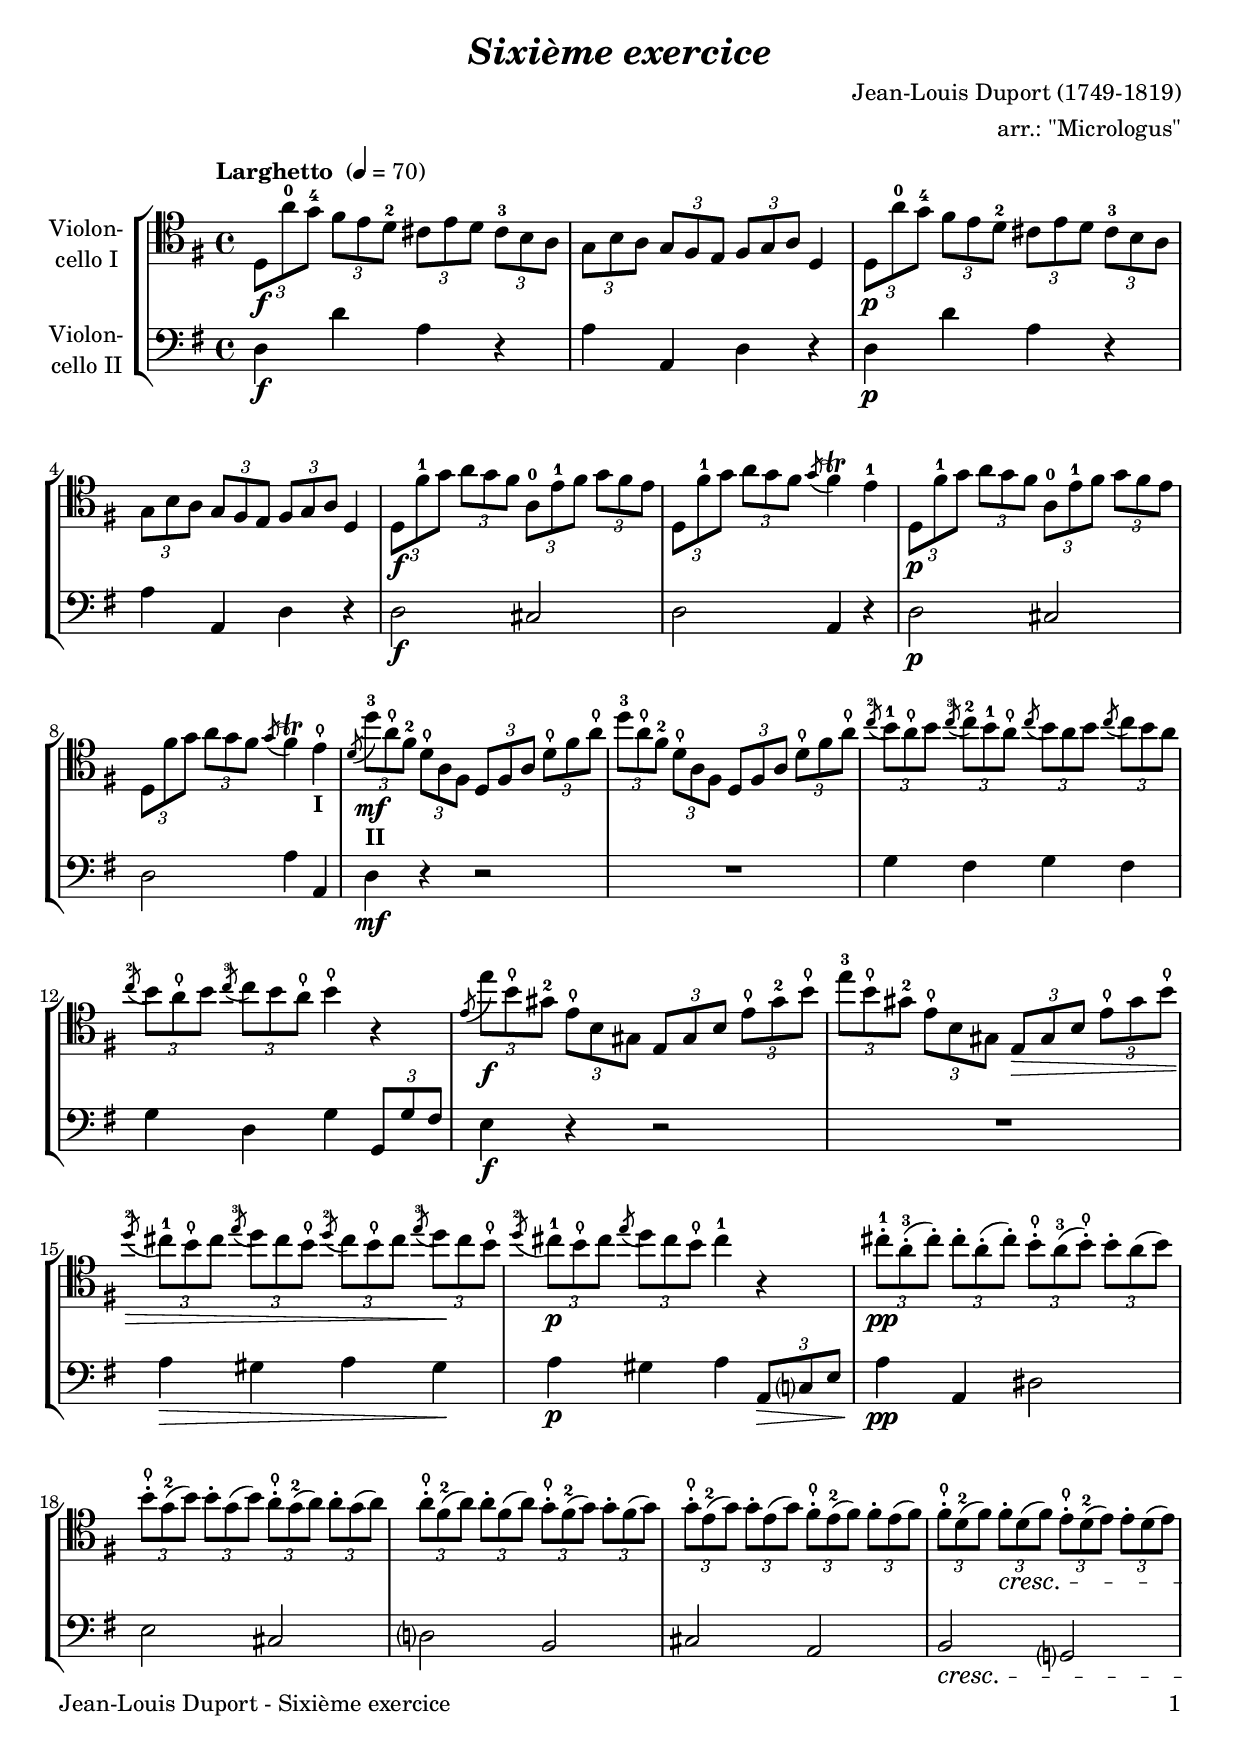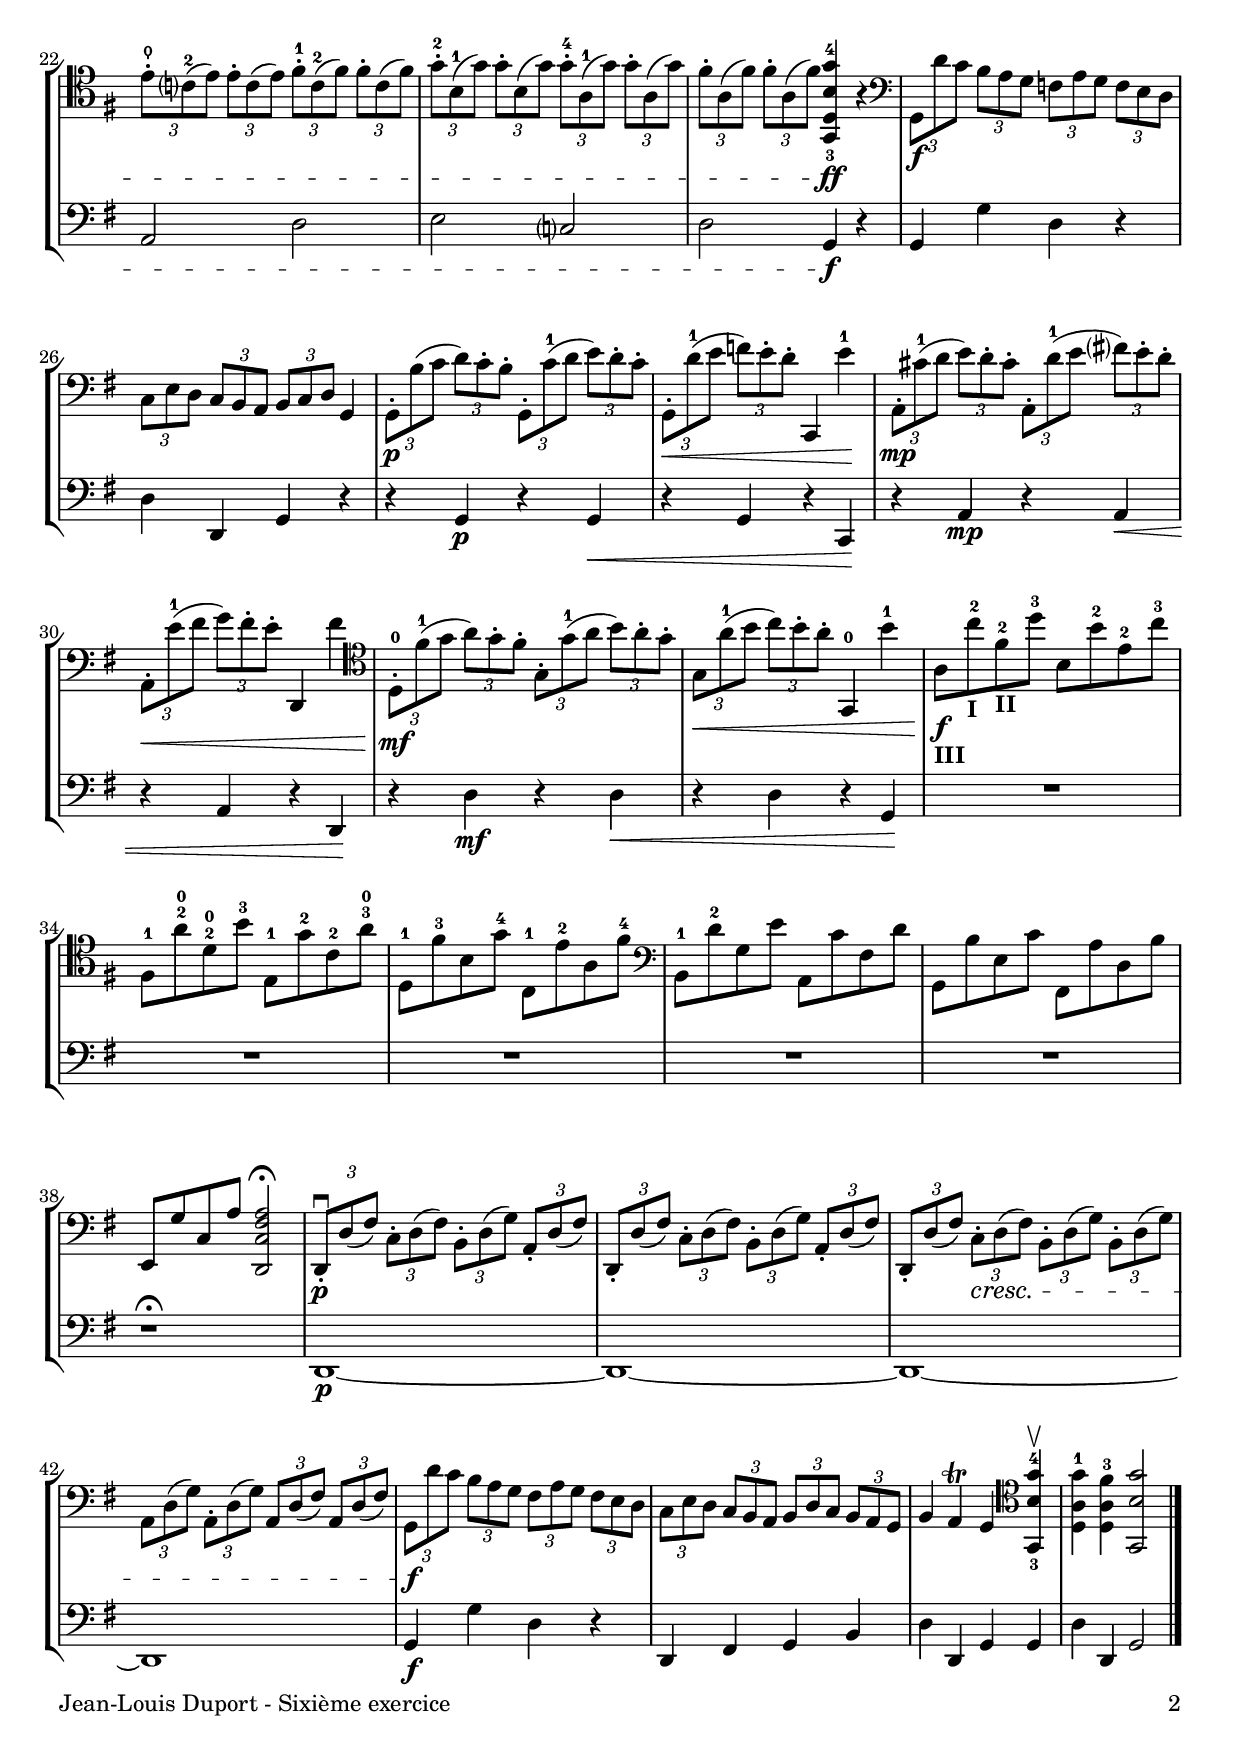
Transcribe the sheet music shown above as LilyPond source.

\version "2.18.2"
\include "deutsch.ly"
  
#(set-global-staff-size 20)

\header {
  title     = \markup \bold \italic "Sixième exercice"
  composer  = "Jean-Louis Duport (1749-1819)"
  arranger  = "arr.: \"Micrologus\""
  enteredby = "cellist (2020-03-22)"
%  piece     = ""
}

voiceconsts = {
  \key g \major
  \time 4/4
  \clef "bass"
%  \numericTimeSignature
  \compressFullBarRests
  % Set default beaming for all staves
%  \set Timing.beamExceptions = #'()
%  \set Timing.baseMoment     = #(ly:make-moment 1 4)
%  \set Timing.beatStructure  = #'(1 1 1)
  \tempo "Larghetto " 4=70
}

micl = "clarinet"
mifl = "flute"
miob = "oboe"
mifh = "french horn"
misx = "tenor sax"
mist = "string ensemble 1"
miba = "cello"
%miba = "bassoon"
mikl = "harpsichord"

rall = \mark \markup \box \italic "rall."
sa = \markup \bold "I"
sd = \markup \bold "II"
sg = \markup \bold "III"
sc = \markup \bold "IV"

va = \relative c {
  \voiceconsts
  \clef "tenor"

  \tuplet 3/2 4 {
    d8\f a''-0 g-4 fis e d-2 cis e d cis-3 h a
    g h a g fis e fis g a
  } d,4
  \tuplet 3/2 4 {
    d8\p a''-0 g-4 fis e d-2 cis e d cis-3 h a
    g h a g fis e fis g a
  } d,4
  \tuplet 3/2 4 {
    d8\f fis'-1 g a g fis a,-0 e'-1 fis g fis e

    d, fis'-1 g a g fis
  } \acciaccatura g fis4\trill e-1
  \tuplet 3/2 4 {
    d,8\p fis'-1 g a g fis a,-0 e'-1 fis g fis e
    d, fis' g a g fis
  } \acciaccatura g fis4\trill e\thumb_\sa

  \acciaccatura d8 \tuplet 3/2 4 { d'-3\mf_\sd a\thumb fis-2 d\thumb a fis d fis a d\thumb fis a\thumb }
  \tuplet 3/2 4 { d-3 a\thumb fis-2 d\thumb a fis d fis a d\thumb fis a\thumb }
  \acciaccatura c-2 \tuplet 3/2 4 { h-1 a\thumb h } \acciaccatura c-3 \tuplet 3/2 4 { c-2 h-1 a\thumb } \acciaccatura c \tuplet 3/2 4 { h a h } \acciaccatura c \tuplet 3/2 4 { c h a }
  
  \acciaccatura c-2 \tuplet 3/2 4 { h a\thumb h } \acciaccatura c-3 \tuplet 3/2 4 { c h a\thumb } h4\thumb r
  \acciaccatura e,8 \tuplet 3/2 4 { e'\f h\thumb gis-2 e\thumb h gis e gis h e\thumb gis-2 h\thumb }
  \tuplet 3/2 4 { e-3 h\thumb gis-2 e\thumb h gis e\> gis h e\thumb gis h\thumb }

  \acciaccatura d-2 \tuplet 3/2 4 { cis-1 h\thumb cis } \acciaccatura e-3 \tuplet 3/2 4 { d cis h\thumb } \acciaccatura d-2 \tuplet 3/2 4 { cis h\thumb cis } \acciaccatura e-3 \tuplet 3/2 4 { d\! cis h\thumb }
  \acciaccatura d-2 \tuplet 3/2 4 { cis-1\p h\thumb cis } \acciaccatura e \tuplet 3/2 4 { d cis h\thumb } cis4-1 r

  \tuplet 3/2 4 {
    cis8-.-1\pp a(-.-3 cis)-. cis-. a(-. cis)-. h-.\thumb a(-3 h)-.\thumb h-. a( h)
    h-.\thumb g(-2 h) h-. g( h) a-.\thumb g(-2 a) a-. g( a)
    a-.\thumb fis(-2 a) a-. fis( a) g-.\thumb fis(-2 g) g-. fis( g)

    g-.\thumb e(-2 g) g-. e( g) fis-.\thumb e(-2 fis) fis-. e( fis)
    fis-.\thumb d(-2 fis) fis-.\cresc d( fis) e-.\thumb d(-2 e) e-. d( e)
    e-.\thumb c?(-2  e) e-. c( e) fis-.-1 c(-2 fis) fis-. c( fis)

    g-.-2 h,(-1 g') g-. h,( g') g-.-4 a,(-1 g') g-. a,( g')
    fis-. a,( fis') fis-. a,( fis')
  } <g,, d' h'-3 g'-4>4\ff r \clef "bass"
  \tuplet 3/2 4 {
    g8\f d'' c h a g f a g f e d

    c e d c h a h c d
  } g,4
  \tuplet 3/2 4 {
    g8-.\p h'( c d) c-. h-. g,-. c'(-1 d e) d-. c-.
    g,-.\< d''(-1 e f) e-. d-.
  } c,,4 e''-1\!

  \tuplet 3/2 4 {
    a,,8-.\mp cis'(-1 d e) d-. cis-. a,-. d'(-1 e fis?) e-. d-.
    a,-.\< e''(-1 fis g) fis-. e-.
  } d,,4 fis'' \clef "tenor"
  \tuplet 3/2 4 {
    d,8-.-0\!\mf fis'(-1 g a) g-. fis-. g,-. g'(-1 a h) a-. g-.

    g,\<a'(-1 h c) h-. a-.
  } g,,4-0 h''-1
  a,8_\sg\f c'-2_\sa fis,-2_\sd d'-3 h, h'-2 e,-2 c'-3
  fis,,-1 a'-2-0 d,-2-0 h'-3 e,,-1 g'-2 c,-2 a'-3-0
  d,,-1 fis'-3 h, g'-4 c,,-1 e'-2 a, fis'-4 \clef "bass"

  h,,-1 d'-2 g, e' a,, c' fis, d'
  g,, h' e, c' fis,, a' d, h'
  e,, g' c, a' <d,, c' fis a>2\fermata
  \tuplet 3/2 4 {
    d8-.^\downbow\p d'( fis) c-. d( fis) h,-. d( g) a,-. d( fis)

    d,-. d'( fis) c-. d( fis) h,-. d( g) a,-. d( fis)
    d,-. d'( fis) c-.\cresc d( fis) h,-. d( g) h,-. d( g)
    a, d( g) a,-. d( g) a, d( fis) a, d( fis)

    g,\f d'' c h a g fis a g fis e d
    c e d c h a h d c h a g
  }
  h4 a\trill g \clef "tenor" <g h'-3 g'-4>\upbow
  <d'-1 a' g'> <d a' fis'-3> <g, h' g'>2 \bar "|."
}

vb = \relative c {
  \voiceconsts

  d4\f d' a r
  a a, d r

  d\p d' a r
  a a, d r
  d2\f cis

  d a4 r
  d2\p cis
  d a'4 a,

  d\mf r r2
  R1
  g4 fis g fis

  g d g \tuplet 3/2 4 { g,8 g' fis }
  e4\f r r2
  R1

  a4\> gis a gis\!
  a\p gis a \tuplet 3/2 4 { a,8\> c? e }

  a4\!\pp a, dis2
  e cis
  d? h

  cis a
  h\cresc g?
  a d

  e c?
  d g,4\f r
  g g' d r

  d d, g r
  r g\p r g\<
  r g r c,\!

  r a'\mp r a\<
  r a r d,\!
  r d'\mf r d\<

  r d r g,\!
  R1*5
  r1\fermata
  d~\p

  d~
  d~
  d

  g4\f g' d r
  d, fis g h
  d d, g g
  d' d, g2 \bar "|."
}


music = \new StaffGroup <<
      \new Staff {
	\set Staff.midiInstrument = \miba
	\set Staff.instrumentName = \markup \center-column { "Violon-" "cello I" }
	\transpose g g { \va }
      }

      \new Staff {
	\set Staff.midiInstrument = \miba
	\set Staff.instrumentName = \markup \center-column { "Violon-" "cello II" }
	\transpose g g { \vb }
      }
>>

\book {
 \paper {
    print-page-number = ##t
    print-first-page-number = ##t
    ragged-last-bottom = ##f
    oddHeaderMarkup = \markup \null
    evenHeaderMarkup = \markup \null
    oddFooterMarkup = \markup {
      \fill-line {
        \on-the-fly #print-page-number-check-first
	"Jean-Louis Duport - Sixième exercice" \fromproperty #'page:page-number-string
      }
    }
    evenFooterMarkup = \oddFooterMarkup
  }  \score {
    \music
    \layout {}
  }

  \score {
    \unfoldRepeats \music

    \midi {
      \context {
        \Score
      }
    }
  }
}
